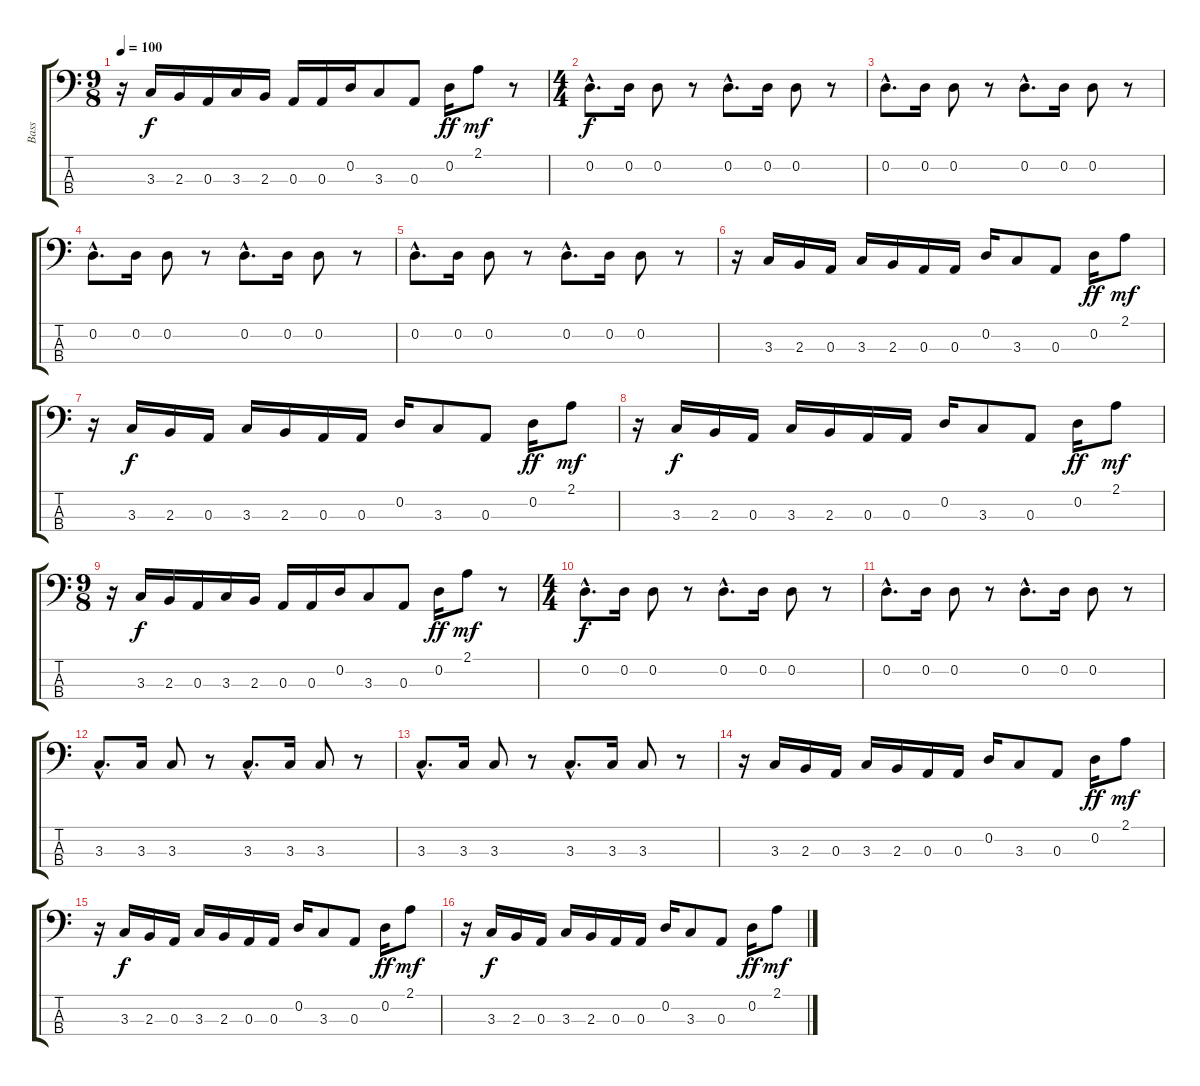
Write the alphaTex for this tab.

\track ("Bass" "Bass") {instrument electricbassfinger}
\staff {score tabs}
\tuning (G2 D2 A1 E1) {hide}
\ts (9 8)
\tempo 100
\clef f4
\ks c
r.16{dy mf} 3.3.16{dy f} 2.3.16 0.3.16 3.3.16 2.3.16 0.3.16 0.3.16 0.2.16 3.3.8 0.3.8 0.2.16{dy ff} 2.1.8{dy mf} r.8 |
\ts (4 4)
0.2{hac}.8{d dy f} 0.2.16 0.2.8 r.8 0.2{hac}.8{d} 0.2.16 0.2.8 r.8 |
0.2{hac}.8{d} 0.2.16 0.2.8 r.8 0.2{hac}.8{d} 0.2.16 0.2.8 r.8 |
0.2{hac}.8{d} 0.2.16 0.2.8 r.8 0.2{hac}.8{d} 0.2.16 0.2.8 r.8 |
0.2{hac}.8{d} 0.2.16 0.2.8 r.8 0.2{hac}.8{d} 0.2.16 0.2.8 r.8 |
r.16 3.3.16 2.3.16 0.3.16 3.3.16 2.3.16 0.3.16 0.3.16 0.2.16 3.3.8 0.3.8 0.2.16{dy ff} 2.1.8{dy mf} |
r.16 3.3.16{dy f} 2.3.16 0.3.16 3.3.16 2.3.16 0.3.16 0.3.16 0.2.16 3.3.8 0.3.8 0.2.16{dy ff} 2.1.8{dy mf} |
r.16 3.3.16{dy f} 2.3.16 0.3.16 3.3.16 2.3.16 0.3.16 0.3.16 0.2.16 3.3.8 0.3.8 0.2.16{dy ff} 2.1.8{dy mf} |
\ts (9 8)
r.16 3.3.16{dy f} 2.3.16 0.3.16 3.3.16 2.3.16 0.3.16 0.3.16 0.2.16 3.3.8 0.3.8 0.2.16{dy ff} 2.1.8{dy mf} r.8 |
\ts (4 4)
0.2{hac}.8{d dy f} 0.2.16 0.2.8 r.8 0.2{hac}.8{d} 0.2.16 0.2.8 r.8 |
0.2{hac}.8{d} 0.2.16 0.2.8 r.8 0.2{hac}.8{d} 0.2.16 0.2.8 r.8 |
3.3{hac}.8{d} 3.3.16 3.3.8 r.8 3.3{hac}.8{d} 3.3.16 3.3.8 r.8 |
3.3{hac}.8{d} 3.3.16 3.3.8 r.8 3.3{hac}.8{d} 3.3.16 3.3.8 r.8 |
r.16 3.3.16 2.3.16 0.3.16 3.3.16 2.3.16 0.3.16 0.3.16 0.2.16 3.3.8 0.3.8 0.2.16{dy ff} 2.1.8{dy mf} |
r.16 3.3.16{dy f} 2.3.16 0.3.16 3.3.16 2.3.16 0.3.16 0.3.16 0.2.16 3.3.8 0.3.8 0.2.16{dy ff} 2.1.8{dy mf} |
r.16 3.3.16{dy f} 2.3.16 0.3.16 3.3.16 2.3.16 0.3.16 0.3.16 0.2.16 3.3.8 0.3.8 0.2.16{dy ff} 2.1.8{dy mf}
